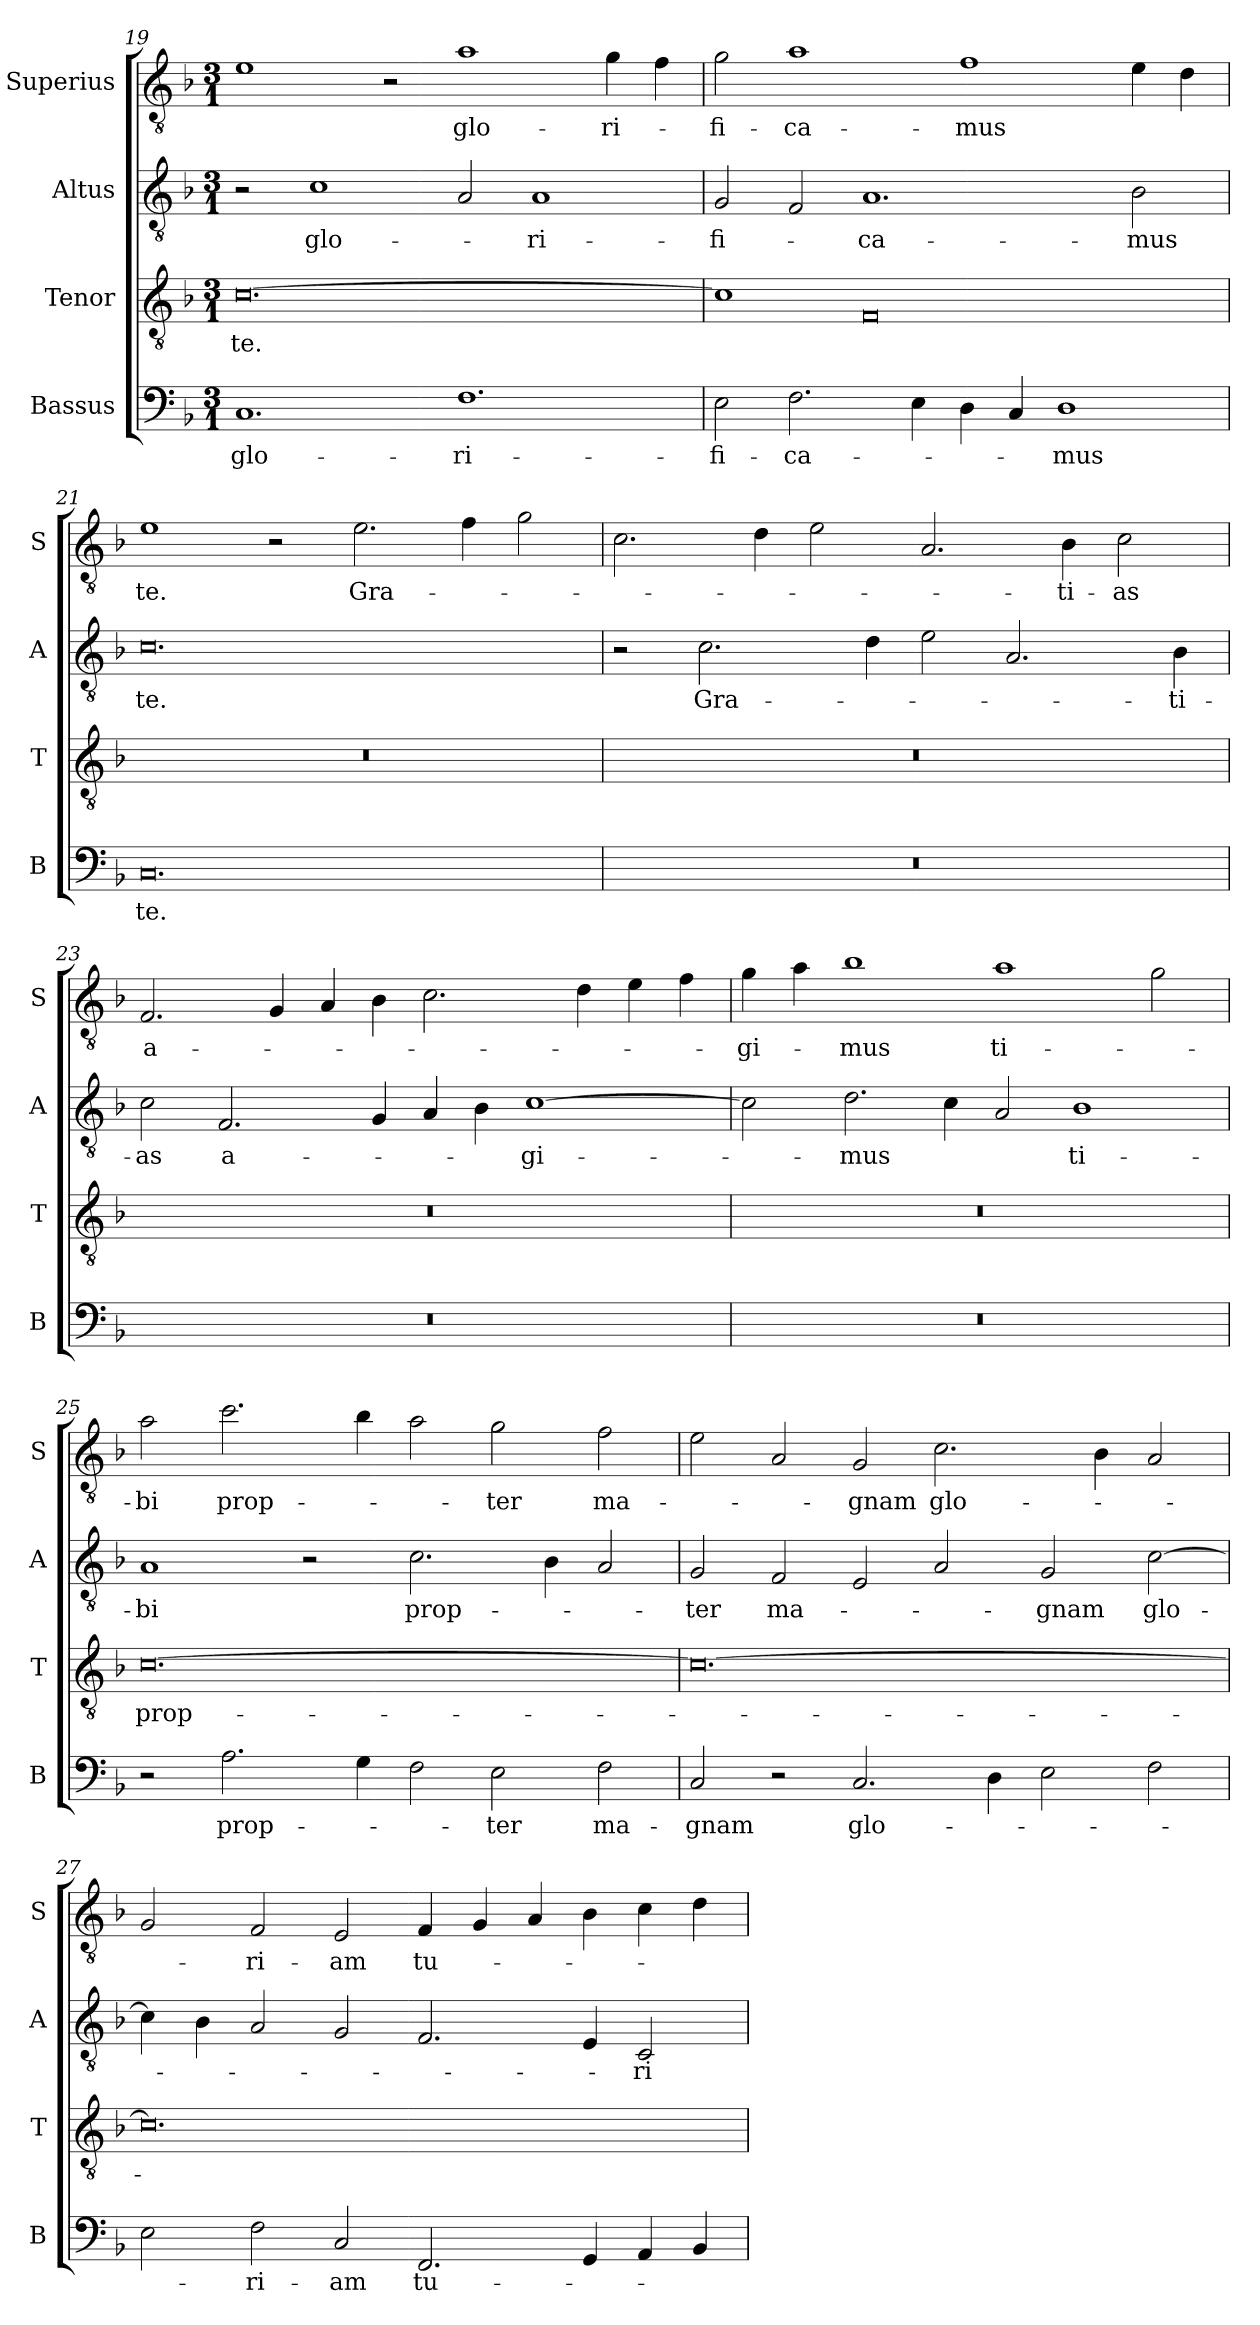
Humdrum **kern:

**kern	**text	**kern	**text	**kern	**text	**kern	**text
*part4	*part4	*part3	*part3	*part2	*part2	*part1	*part1
*staff4	*staff4	*staff3	*staff3	*staff2	*staff2	*staff1	*staff1
*I"Bassus	*	*I"Tenor	*	*I"Altus	*	*I"Superius	*
*I'B	*	*I'T	*	*I'A	*	*I'S	*
*clefF4	*	*clefGv2	*	*clefGv2	*	*clefGv2	*
*k[b-]	*	*k[b-]	*	*k[b-]	*	*k[b-]	*
*M3/1	*	*M3/1	*	*M3/1	*	*M3/1	*
=19	=19	=19	=19	=19	=19	=19	=19
1.C	glo-	[0.c	te.	2r	.	1e	.
.	.	.	.	1c	glo-	.	.
.	.	.	.	.	.	2r	.
1.F	-ri-	.	.	2A	.	1a	glo-
.	.	.	.	1A	-ri-	.	.
.	.	.	.	.	.	4g	-ri-
.	.	.	.	.	.	4f	.
=20	=20	=20	=20	=20	=20	=20	=20
2E	-fi-	1c]	.	2G	-fi-	2g	-fi-
2.F	-ca-	.	.	2F	.	1a	-ca-
.	.	0F	.	1.A	-ca-	.	.
4E	.	.	.	.	.	.	.
4D	.	.	.	.	.	1f	-mus
4C	.	.	.	.	.	.	.
1D	-mus	.	.	.	.	.	.
.	.	.	.	2B-	-mus	4e	.
.	.	.	.	.	.	4d	.
=21	=21	=21	=21	=21	=21	=21	=21
0.C	te.	0.r	.	0.c	te.	1e	te.
.	.	.	.	.	.	2r	.
.	.	.	.	.	.	2.e	Gra-
.	.	.	.	.	.	4f	.
.	.	.	.	.	.	2g	.
=22	=22	=22	=22	=22	=22	=22	=22
0.r	.	0.r	.	2r	.	2.c	.
.	.	.	.	2.c	Gra-	.	.
.	.	.	.	.	.	4d	.
.	.	.	.	.	.	2e	.
.	.	.	.	4d	.	.	.
.	.	.	.	2e	.	2.A	.
.	.	.	.	2.A	.	.	.
.	.	.	.	.	.	4B-	-ti-
.	.	.	.	.	.	2c	-as
.	.	.	.	4B-	-ti-	.	.
=23	=23	=23	=23	=23	=23	=23	=23
0.r	.	0.r	.	2c	-as	2.F	a-
.	.	.	.	2.F	a-	.	.
.	.	.	.	.	.	4G	.
.	.	.	.	.	.	4A	.
.	.	.	.	4G	.	4B-	.
.	.	.	.	4A	.	2.c	.
.	.	.	.	4B-	.	.	.
.	.	.	.	[1c	-gi-	.	.
.	.	.	.	.	.	4d	.
.	.	.	.	.	.	4e	.
.	.	.	.	.	.	4f	.
=24	=24	=24	=24	=24	=24	=24	=24
0.r	.	0.r	.	2c]	.	4g	-gi-
.	.	.	.	.	.	4a	.
.	.	.	.	2.d	-mus	1b-	-mus
.	.	.	.	4c	.	.	.
.	.	.	.	2A	.	1a	ti-
.	.	.	.	1B-	ti-	.	.
.	.	.	.	.	.	2g	.
=25	=25	=25	=25	=25	=25	=25	=25
2r	.	[0.c	prop-	1A	-bi	2a	-bi
2.A	prop-	.	.	.	.	2.cc	prop-
.	.	.	.	2r	.	.	.
4G	.	.	.	.	.	4b-	.
2F	.	.	.	2.c	prop-	2a	.
2E	-ter	.	.	.	.	2g	-ter
.	.	.	.	4B-	.	.	.
2F	ma-	.	.	2A	.	2f	ma-
=26	=26	=26	=26	=26	=26	=26	=26
2C	-gnam	0.c_	.	2G	-ter	2e	.
2r	.	.	.	2F	ma-	2A	.
2.C	glo-	.	.	2E	.	2G	-gnam
.	.	.	.	2A	.	2.c	glo-
4D	.	.	.	.	.	.	.
2E	.	.	.	2G	-gnam	.	.
.	.	.	.	.	.	4B-	.
2F	.	.	.	[2c	glo-	2A	.
=27	=27	=27	=27	=27	=27	=27	=27
2E	.	0.c]	.	4c]	.	2G	.
.	.	.	.	4B-	.	.	.
2F	-ri-	.	.	2A	.	2F	-ri-
2C	-am	.	.	2G	.	2E	-am
2.FF	tu-	.	.	2.F	.	4F	tu-
.	.	.	.	.	.	4G	.
.	.	.	.	.	.	4A	.
4GG	.	.	.	4E	.	4B-	.
4AA	.	.	.	2C	-ri-	4c	.
4BB-	.	.	.	.	.	4d	.
=	=	=	=	=	=	=	=
*-	*-	*-	*-	*-	*-	*-	*-
